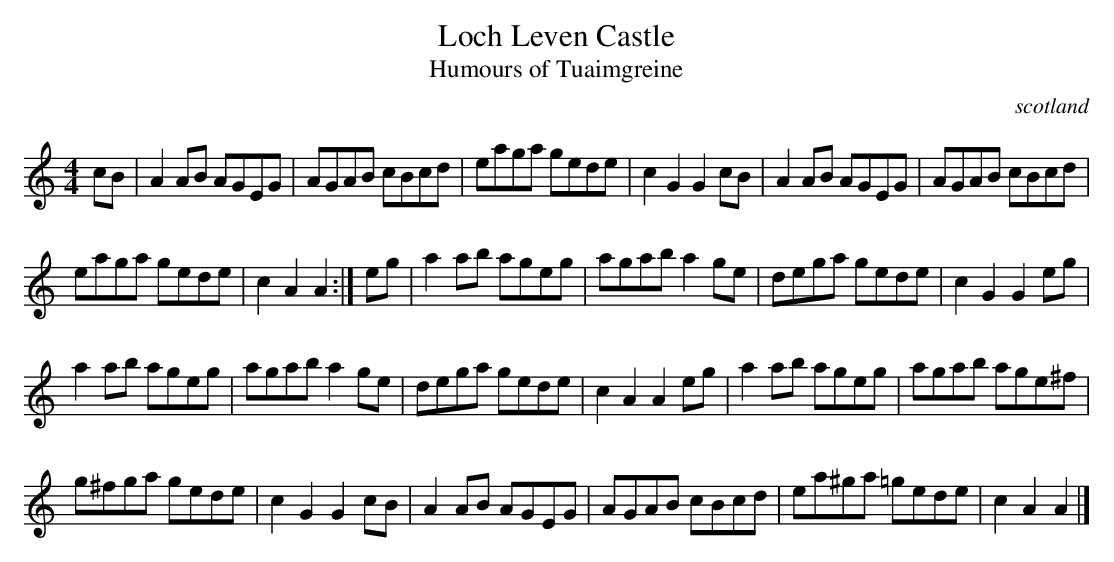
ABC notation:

X:1
T:Loch Leven Castle
T:Humours of Tuaimgreine
O:scotland
M:4/4
K:Am
cB|\
A2AB AGEG|AGAB cBcd|eaga gede|c2G2 G2cB|\
A2AB AGEG|AGAB cBcd|
eaga gede|c2A2 A2:|\
eg|\
a2ab ageg|agab a2ge|dega gede|c2G2 G2eg|
a2ab ageg|agab a2ge|dega gede|c2A2 A2eg|\
a2ab ageg|agab age^f|
g^fga gede|c2G2 G2cB|\
A2AB AGEG|AGAB cBcd|ea^ga =gede|c2A2A2|]
